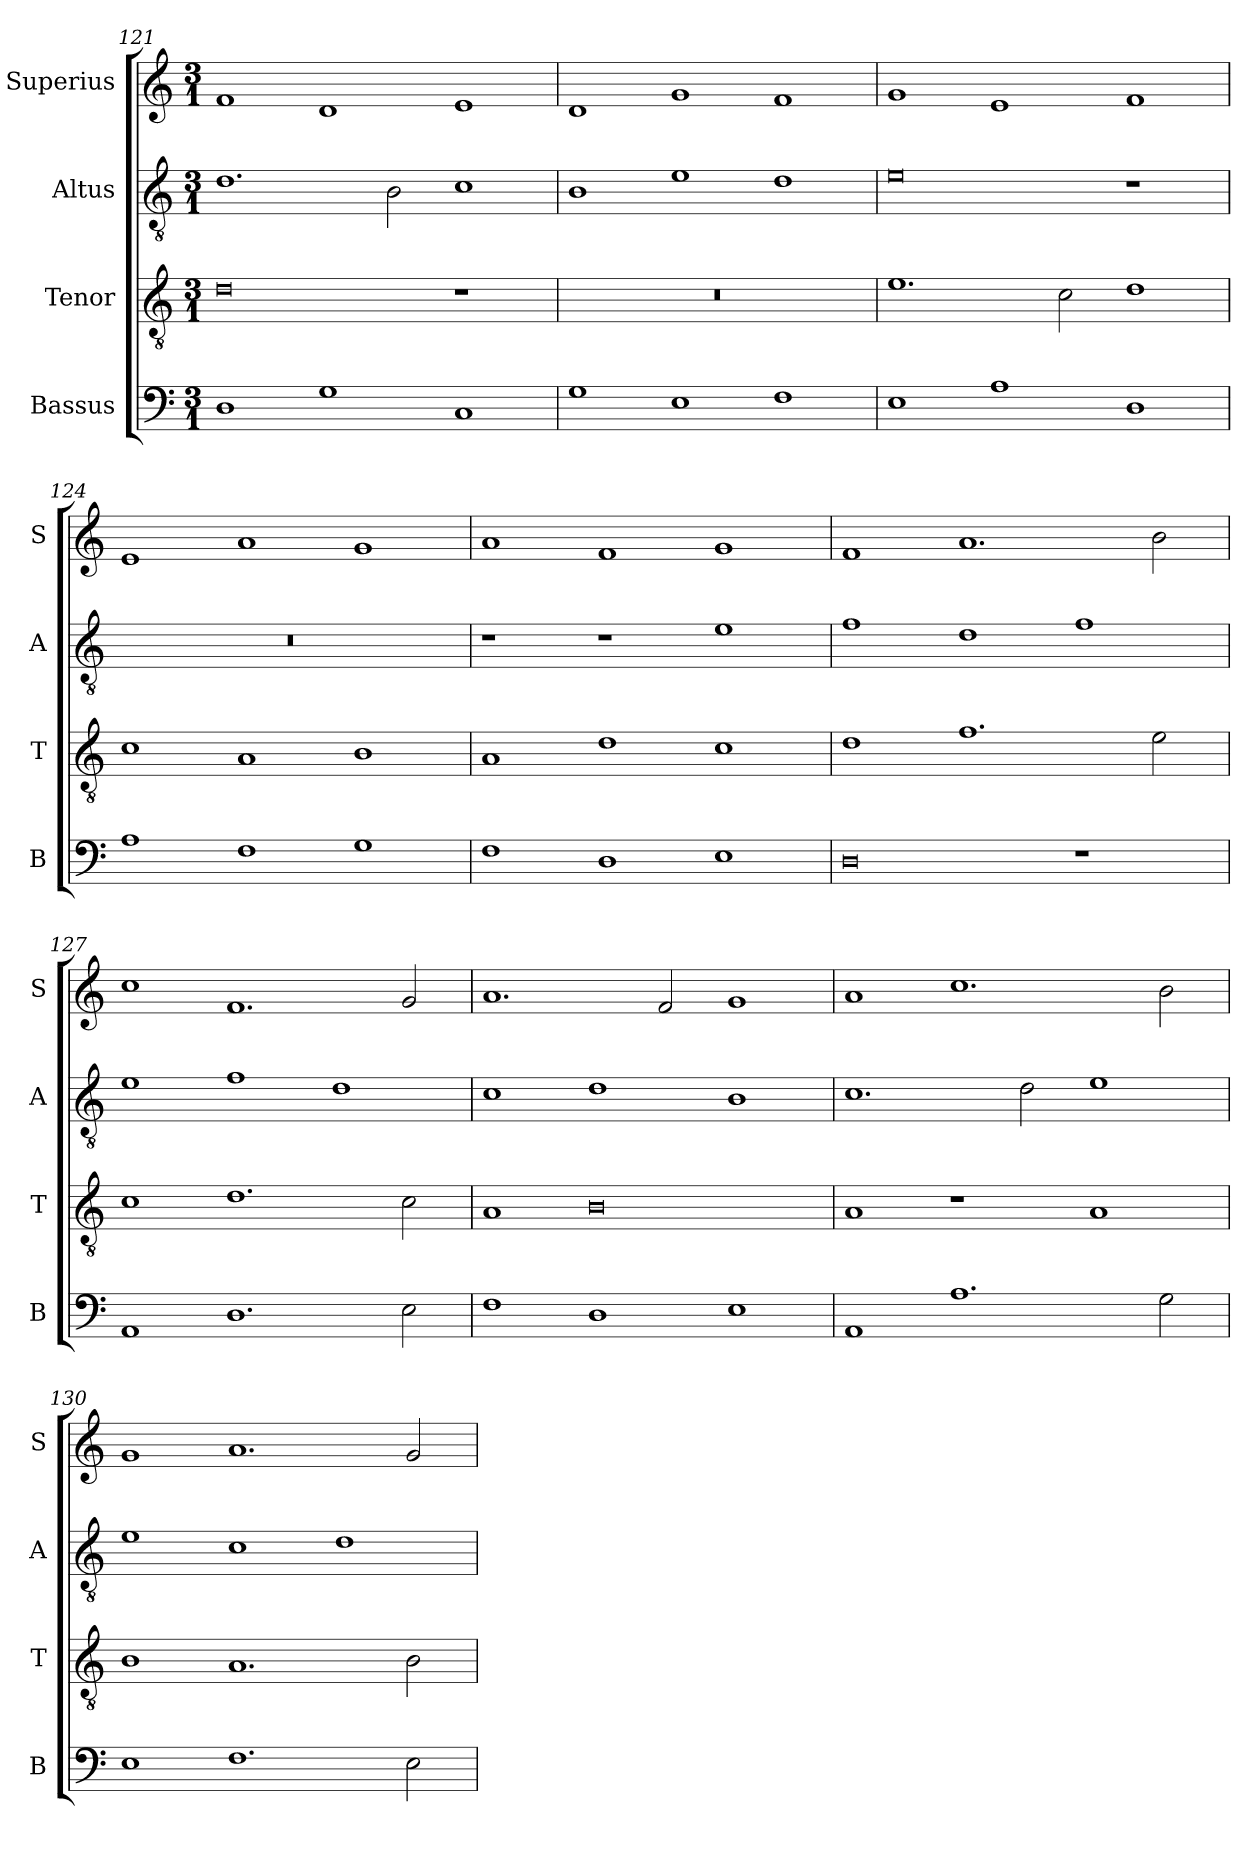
**kern	**kern	**kern	**kern
*part4	*part3	*part2	*part1
*staff4	*staff3	*staff2	*staff1
*I"Bassus	*I"Tenor	*I"Altus	*I"Superius
*I'B	*I'T	*I'A	*I'S
*clefF4	*clefGv2	*clefGv2	*clefG2
*k[]	*k[]	*k[]	*k[]
*M3/1	*M3/1	*M3/1	*M3/1
=121	=121	=121	=121
1D	0d	1.d	1f
1G	.	.	1d
.	.	2B\	.
1C	1r	1c	1e
=122	=122	=122	=122
1G	0.r	1B	1d
1E	.	1e	1g
1F	.	1d	1f
=123	=123	=123	=123
1E	1.e	0e	1g
1A	.	.	1e
.	2c\	.	.
1D	1d	1r	1f
=124	=124	=124	=124
1A	1c	0.r	1e
1F	1A	.	1a
1G	1B	.	1g
=125	=125	=125	=125
1F	1A	1r	1a
1D	1d	1r	1f
1E	1c	1e	1g
=126	=126	=126	=126
0D	1d	1f	1f
.	1.f	1d	1.a
1r	.	1f	.
.	2e\	.	2b\
=127	=127	=127	=127
1AA	1c	1e	1cc
1.D	1.d	1f	1.f
.	.	1d	.
2E\	2c\	.	2g/
=128	=128	=128	=128
1F	1A	1c	1.a
1D	0B	1d	.
.	.	.	2f/
1E	.	1B	1g
=129	=129	=129	=129
1AA	1A	1.c	1a
1.A	1r	.	1.cc
.	.	2d\	.
.	1A	1e	.
2G\	.	.	2b\
=130	=130	=130	=130
1E	1B	1e	1g
1.F	1.A	1c	1.a
.	.	1d	.
2E\	2B\	.	2g/
=	=	=	=
*-	*-	*-	*-
